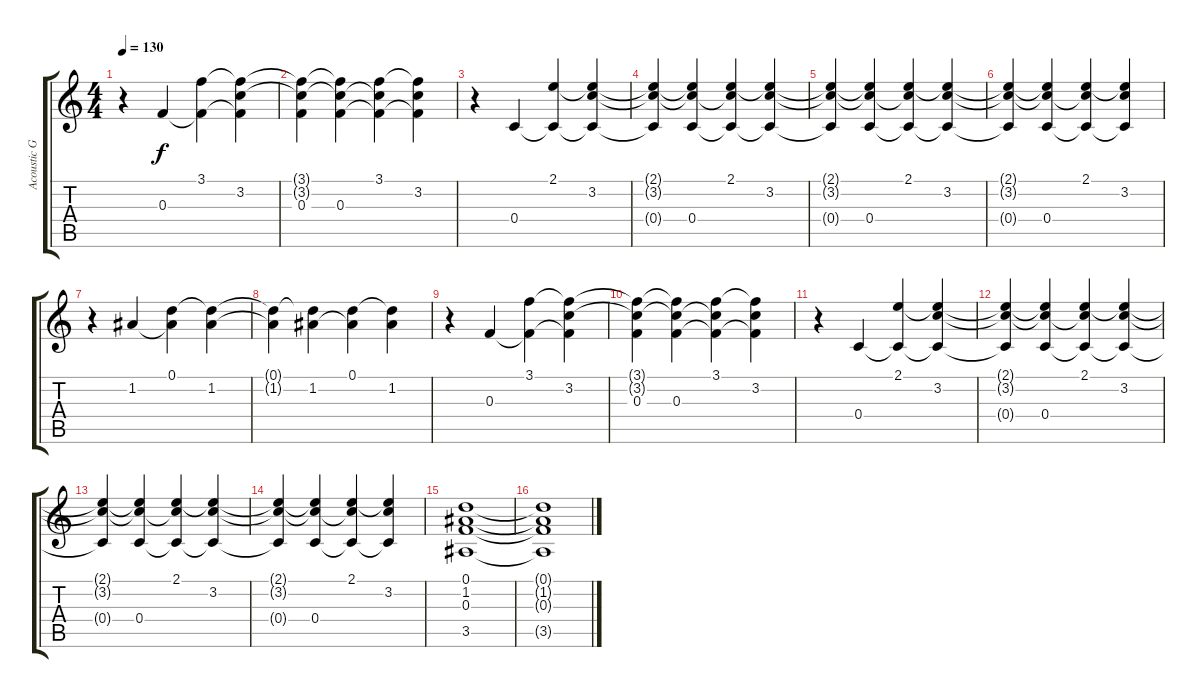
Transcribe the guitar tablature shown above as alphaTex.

\track ("Acoustic Guitar" "Acoustic G") {instrument acousticguitarsteel}
\staff {score tabs}
\tuning (D4 A3 F3 C3 G2 D2) {hide}
\ts (4 4)
\tempo 130
\clef g2
\ks c
r.4{dy f} 0.3.4 (3.1 0.3{t}).4 (3.1{t} 3.2 0.3{t}).4 |
(3.1{t} 3.2{t} 0.3).4 (3.1{t} 3.2{t} 0.3).4 (3.1 3.2{t} 0.3{t}).4 (3.1{t} 3.2 0.3{t}).4 |
r.4 0.4.4 (2.1 0.4{t}).4 (2.1{t} 3.2 0.4{t}).4 |
(2.1{t} 3.2{t} 0.4{t}).4 (2.1{t} 3.2{t} 0.4).4 (2.1 3.2{t} 0.4{t}).4 (2.1{t} 3.2 0.4{t}).4 |
(2.1{t} 3.2{t} 0.4{t}).4 (2.1{t} 3.2{t} 0.4).4 (2.1 3.2{t} 0.4{t}).4 (2.1{t} 3.2 0.4{t}).4 |
(2.1{t} 3.2{t} 0.4{t}).4 (2.1{t} 3.2{t} 0.4).4 (2.1 3.2{t} 0.4{t}).4 (2.1{t} 3.2 0.4{t}).4 |
r.4 1.2.4 (0.1 1.2{t}).4 (0.1{t} 1.2).4 |
(0.1{t} 1.2{t}).4 (0.1{t} 1.2).4 (0.1 1.2{t}).4 (0.1{t} 1.2).4 |
r.4 0.3.4 (3.1 0.3{t}).4 (3.1{t} 3.2 0.3{t}).4 |
(3.1{t} 3.2{t} 0.3).4 (3.1{t} 3.2{t} 0.3).4 (3.1 3.2{t} 0.3{t}).4 (3.1{t} 3.2 0.3{t}).4 |
r.4 0.4.4 (2.1 0.4{t}).4 (2.1{t} 3.2 0.4{t}).4 |
(2.1{t} 3.2{t} 0.4{t}).4 (2.1{t} 3.2{t} 0.4).4 (2.1 3.2{t} 0.4{t}).4 (2.1{t} 3.2 0.4{t}).4 |
(2.1{t} 3.2{t} 0.4{t}).4 (2.1{t} 3.2{t} 0.4).4 (2.1 3.2{t} 0.4{t}).4 (2.1{t} 3.2 0.4{t}).4 |
(2.1{t} 3.2{t} 0.4{t}).4 (2.1{t} 3.2{t} 0.4).4 (2.1 3.2{t} 0.4{t}).4 (2.1{t} 3.2 0.4{t}).4 |
(0.1 1.2 0.3 3.5).1 |
(0.1{t} 1.2{t} 0.3{t} 3.5{t}).1
